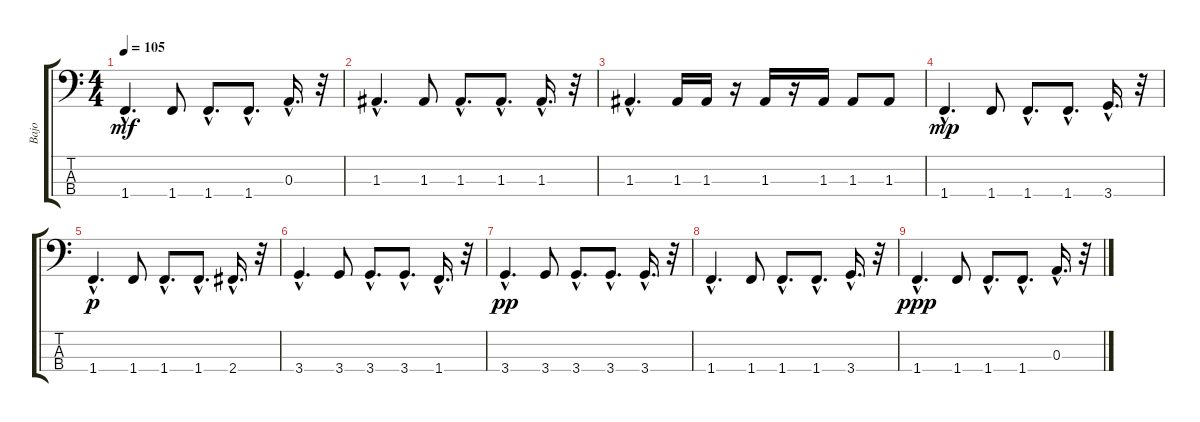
\track ("Bajo" "Bajo") {instrument electricbassfinger}
\staff {score tabs}
\tuning (G2 D2 A1 E1) {hide}
\ts (4 4)
\tempo 105
\clef f4
\ks c
1.4{hac}.4{d dy mf} 1.4.8 1.4{hac}.8{d} 1.4{hac}.8{d} 0.3{hac}.16{d} r.32 |
1.3{hac}.4{d} 1.3.8 1.3{hac}.8{d} 1.3{hac}.8{d} 1.3{hac}.16{d} r.32 |
1.3{hac}.4{d} 1.3.16 1.3.16 r.16 1.3.16 r.16 1.3.16 1.3.8 1.3.8 |
1.4{hac}.4{d dy mp} 1.4.8 1.4{hac}.8{d} 1.4{hac}.8{d} 3.4{hac}.16{d} r.32 |
1.4{hac}.4{d dy p} 1.4.8 1.4{hac}.8{d} 1.4{hac}.8{d} 2.4{hac}.16{d} r.32 |
3.4{hac}.4{d} 3.4.8 3.4{hac}.8{d} 3.4{hac}.8{d} 1.4{hac}.16{d} r.32 |
3.4{hac}.4{d dy pp} 3.4.8 3.4{hac}.8{d} 3.4{hac}.8{d} 3.4{hac}.16{d} r.32 |
1.4{hac}.4{d} 1.4.8 1.4{hac}.8{d} 1.4{hac}.8{d} 3.4{hac}.16{d} r.32 |
1.4{hac}.4{d dy ppp} 1.4.8 1.4{hac}.8{d} 1.4{hac}.8{d} 0.3{hac}.16{d} r.32
